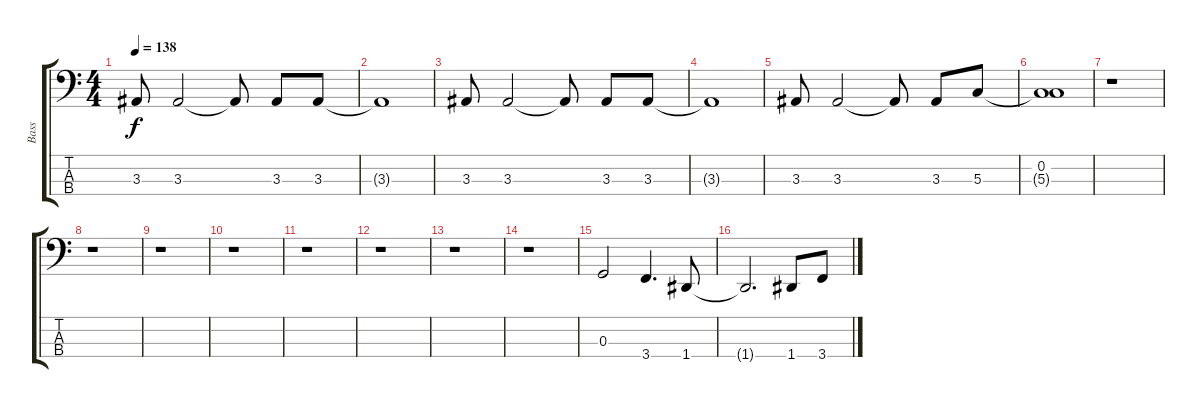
\track ("Bass" "Bass") {instrument electricbassfinger}
\staff {score tabs}
\tuning (F2 C2 G1 D1) {hide}
\ts (4 4)
\tempo 138
\clef f4
\ks c
3.3.8{dy f} 3.3.2 3.3{t}.8 3.3.8 3.3.8 |
3.3{t}.1 |
3.3.8 3.3.2 3.3{t}.8 3.3.8 3.3.8 |
3.3{t}.1 |
3.3.8 3.3.2 3.3{t}.8 3.3.8 5.3.8 |
(0.2 5.3{t}).1 |
r.1 |
r.1 |
r.1 |
r.1 |
r.1 |
r.1 |
r.1 |
r.1 |
0.3.2 3.4.4{d} 1.4.8 |
1.4{t}.2{d} 1.4.8 3.4.8
